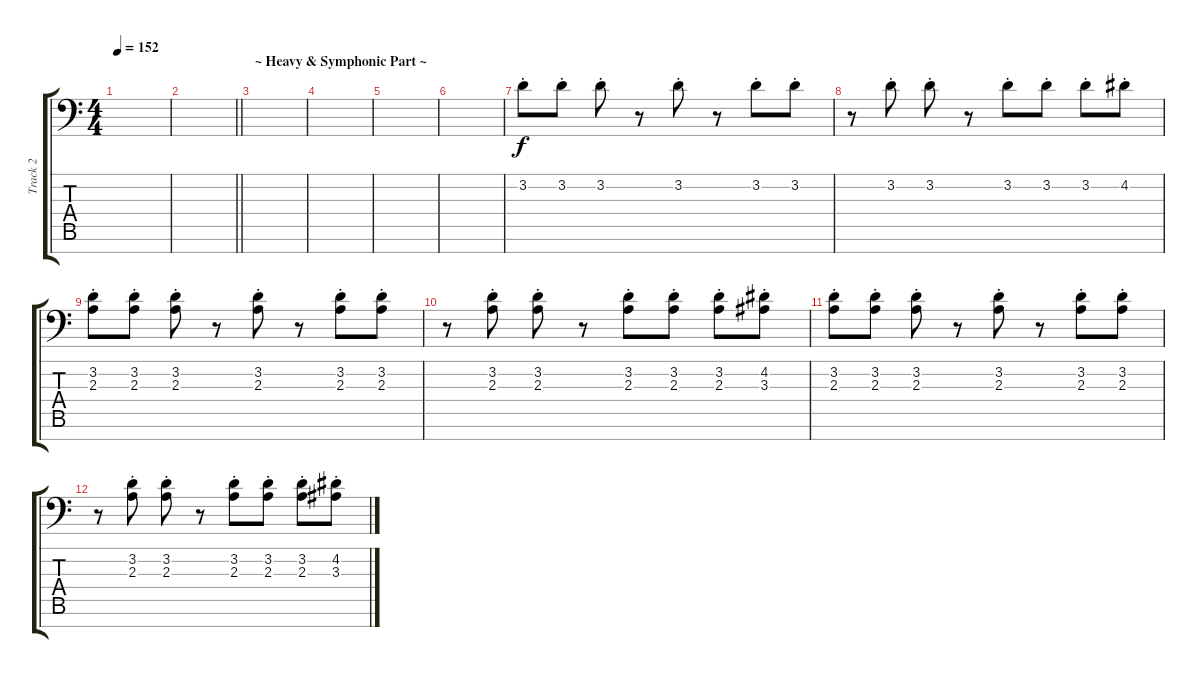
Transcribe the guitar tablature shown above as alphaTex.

\track ("Track 2" "Track 2") {instrument stringensemble1}
\staff {score tabs}
\tuning (E4 B3 G3 D3 A2 E2 A1) {hide}
\ts (4 4)
\tempo 152
\clef f4
\ks c
|
\barLineRight lightlight
|
\section ("" "~ Heavy & Symphonic Part ~")
|
|
|
|
3.2{st}.8 3.2{st}.8 3.2{st}.8 r.8 3.2{st}.8 r.8 3.2{st}.8 3.2{st}.8 |
r.8 3.2{st}.8 3.2{st}.8 r.8 3.2{st}.8 3.2{st}.8 3.2{st}.8 4.2{st}.8 |
(3.2{st} 2.3{st}).8 (3.2{st} 2.3{st}).8 (3.2{st} 2.3{st}).8 r.8 (3.2{st} 2.3{st}).8 r.8 (3.2{st} 2.3{st}).8 (3.2{st} 2.3{st}).8 |
r.8 (3.2{st} 2.3{st}).8 (3.2{st} 2.3{st}).8 r.8 (3.2{st} 2.3{st}).8 (3.2{st} 2.3{st}).8 (3.2{st} 2.3{st}).8 (4.2{st} 3.3{st}).8 |
(3.2{st} 2.3{st}).8 (3.2{st} 2.3{st}).8 (3.2{st} 2.3{st}).8 r.8 (3.2{st} 2.3{st}).8 r.8 (3.2{st} 2.3{st}).8 (3.2{st} 2.3{st}).8 |
r.8 (3.2{st} 2.3{st}).8 (3.2{st} 2.3{st}).8 r.8 (3.2{st} 2.3{st}).8 (3.2{st} 2.3{st}).8 (3.2{st} 2.3{st}).8 (4.2{st} 3.3{st}).8
